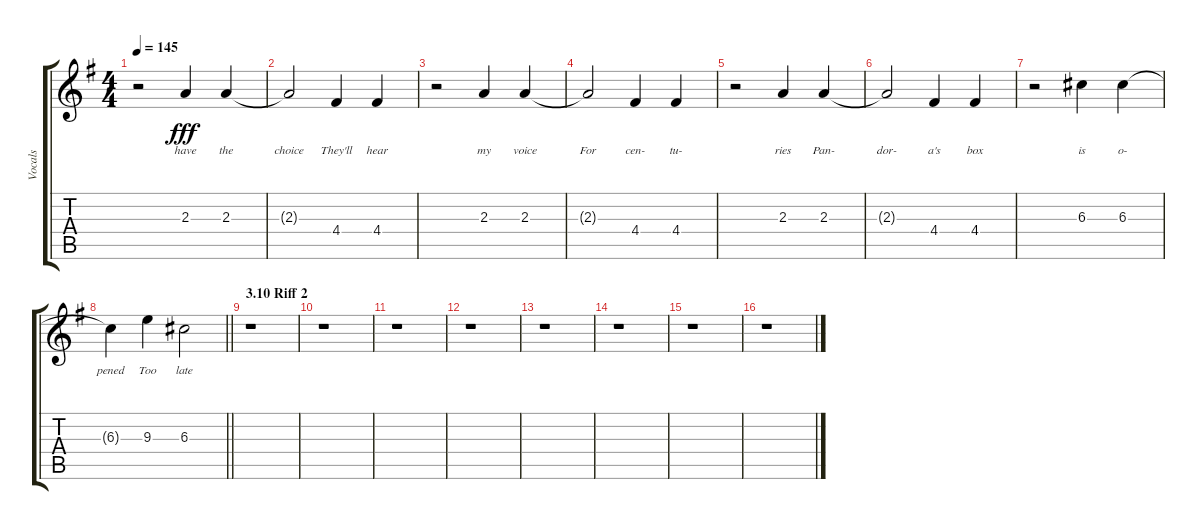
\track ("Vocals" "Vocals") {instrument distortionguitar}
\staff {score tabs}
\tuning (E4 B3 G3 D3 A2 E2) {hide}
\ts (4 4)
\tempo 145
\clef g2
\ks eminor
r.2{dy fff} 2.3.4{lyrics (0 "have") lyrics (1 "") lyrics (2 "") lyrics (3 "") lyrics (4 "")} 2.3.4{lyrics (0 "the") lyrics (1 "") lyrics (2 "") lyrics (3 "") lyrics (4 "")} |
2.3{t}.2{lyrics (0 "choice") lyrics (1 "") lyrics (2 "") lyrics (3 "") lyrics (4 "")} 4.4.4{lyrics (0 "They'll") lyrics (1 "") lyrics (2 "") lyrics (3 "") lyrics (4 "")} 4.4.4{lyrics (0 "hear") lyrics (1 "") lyrics (2 "") lyrics (3 "") lyrics (4 "")} |
r.2 2.3.4{lyrics (0 "my") lyrics (1 "") lyrics (2 "") lyrics (3 "") lyrics (4 "")} 2.3.4{lyrics (0 "voice") lyrics (1 "") lyrics (2 "") lyrics (3 "") lyrics (4 "")} |
2.3{t}.2{lyrics (0 "For") lyrics (1 "") lyrics (2 "") lyrics (3 "") lyrics (4 "")} 4.4.4{lyrics (0 "cen-") lyrics (1 "") lyrics (2 "") lyrics (3 "") lyrics (4 "")} 4.4.4{lyrics (0 "tu-") lyrics (1 "") lyrics (2 "") lyrics (3 "") lyrics (4 "")} |
r.2 2.3.4{lyrics (0 "ries") lyrics (1 "") lyrics (2 "") lyrics (3 "") lyrics (4 "")} 2.3.4{lyrics (0 "Pan-") lyrics (1 "") lyrics (2 "") lyrics (3 "") lyrics (4 "")} |
2.3{t}.2{lyrics (0 "dor-") lyrics (1 "") lyrics (2 "") lyrics (3 "") lyrics (4 "")} 4.4.4{lyrics (0 "a's") lyrics (1 "") lyrics (2 "") lyrics (3 "") lyrics (4 "")} 4.4.4{lyrics (0 "box") lyrics (1 "") lyrics (2 "") lyrics (3 "") lyrics (4 "")} |
r.2 6.3.4{lyrics (0 "is") lyrics (1 "") lyrics (2 "") lyrics (3 "") lyrics (4 "")} 6.3.4{lyrics (0 "o-") lyrics (1 "") lyrics (2 "") lyrics (3 "") lyrics (4 "")} |
\barLineRight lightlight
6.3{t}.4{lyrics (0 "pened") lyrics (1 "") lyrics (2 "") lyrics (3 "") lyrics (4 "")} 9.3.4{lyrics (0 "Too") lyrics (1 "") lyrics (2 "") lyrics (3 "") lyrics (4 "")} 6.3.2{lyrics (0 "late") lyrics (1 "") lyrics (2 "") lyrics (3 "") lyrics (4 "")} |
\section ("" "3.10 Riff 2")
r.1 |
r.1 |
r.1 |
r.1 |
r.1 |
r.1 |
r.1 |
r.1
